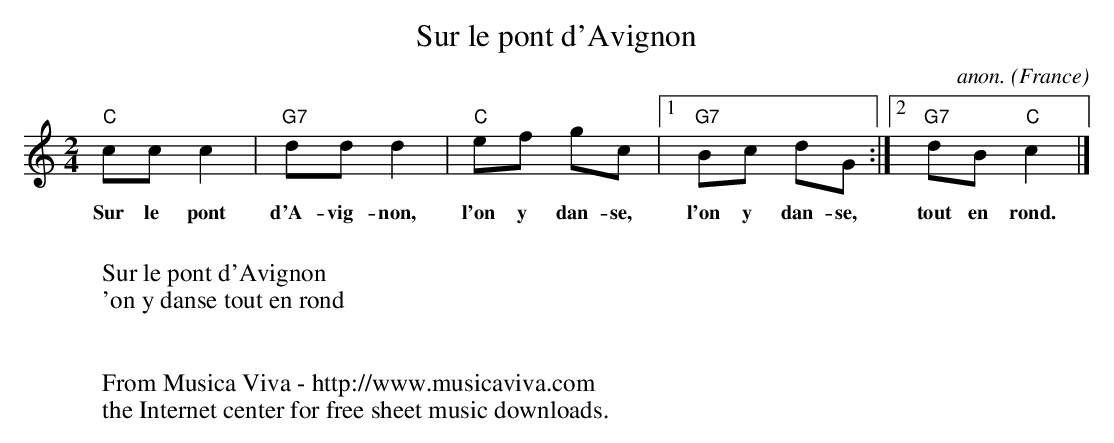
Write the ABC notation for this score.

X:1
T:Sur le pont d'Avignon
C:anon.
O:France
M:2/4
L:1/8
K:C
"C"ccc2|"G7"ddd2|"C"ef gc|[1"G7"Bc dG:|[2"G7"dB "C"c2|]
w:Sur le pont d'A-vig-non, l'on y dan-se, l'on y dan-se, tout en rond.
W:
W:Sur le pont d'Avignon
W:'on y danse tout en rond
W:
W:
W:  From Musica Viva - http://www.musicaviva.com
W:  the Internet center for free sheet music downloads.
